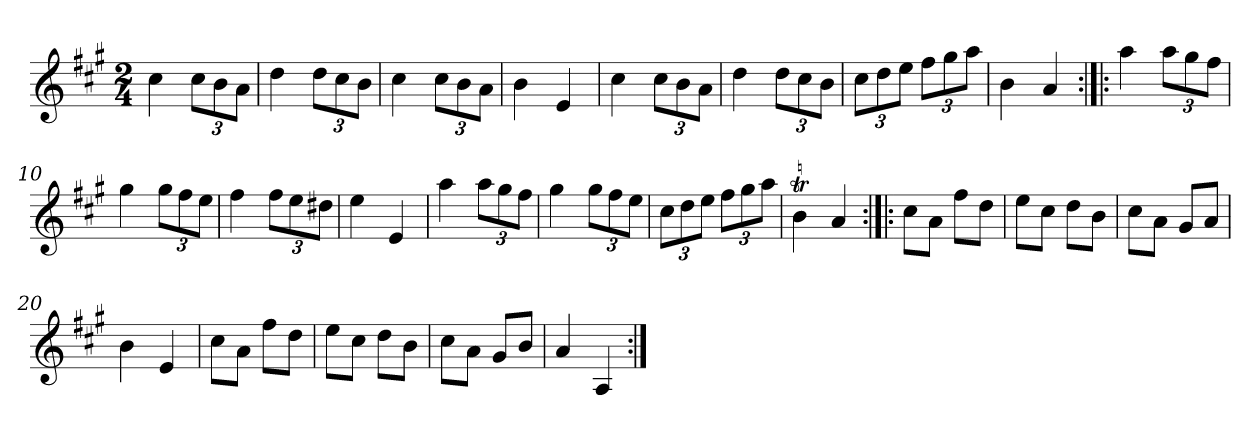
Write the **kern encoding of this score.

**kern
*part1
*staff1
*clefG2
*k[f#c#g#]
*A:
*M2/4
*MM120
=1
4cc#
12cc#\L
12b\
12a\J
=2
4dd
12dd\L
12cc#\
12b\J
=3
4cc#
12cc#\L
12b\
12a\J
=4
4b
4e
=5
4cc#
12cc#\L
12b\
12a\J
=6
4dd
12dd\L
12cc#\
12b\J
=7
12cc#\L
12dd\
12ee\J
12ff#\L
12gg#\
12aa\J
=8
4b
4a
=9:|!|:
4aa
12aa\L
12gg#\
12ff#\J
=10
4gg#
12gg#\L
12ff#\
12ee\J
=11
4ff#
12ff#\L
12ee\
12dd#X\J
=12
4ee
4e
=13
4aa
12aa\L
12gg#\
12ff#\J
=14
4gg#
12gg#\L
12ff#\
12ee\J
=15
12cc#\L
12dd\
12ee\J
12ff#\L
12gg#\
12aa\J
=16
4bt
4a
=17:|!|:
8cc#\L
8a\J
8ff#\L
8dd\J
=18
8ee\L
8cc#\J
8dd\L
8b\J
=19
8cc#\L
8a\J
8g#/L
8a/J
=20
4b
4e
=21
8cc#\L
8a\J
8ff#\L
8dd\J
=22
8ee\L
8cc#\J
8dd\L
8b\J
=23
8cc#\L
8a\J
8g#/L
8b/J
=24
4a
4A
=:|!
*-
